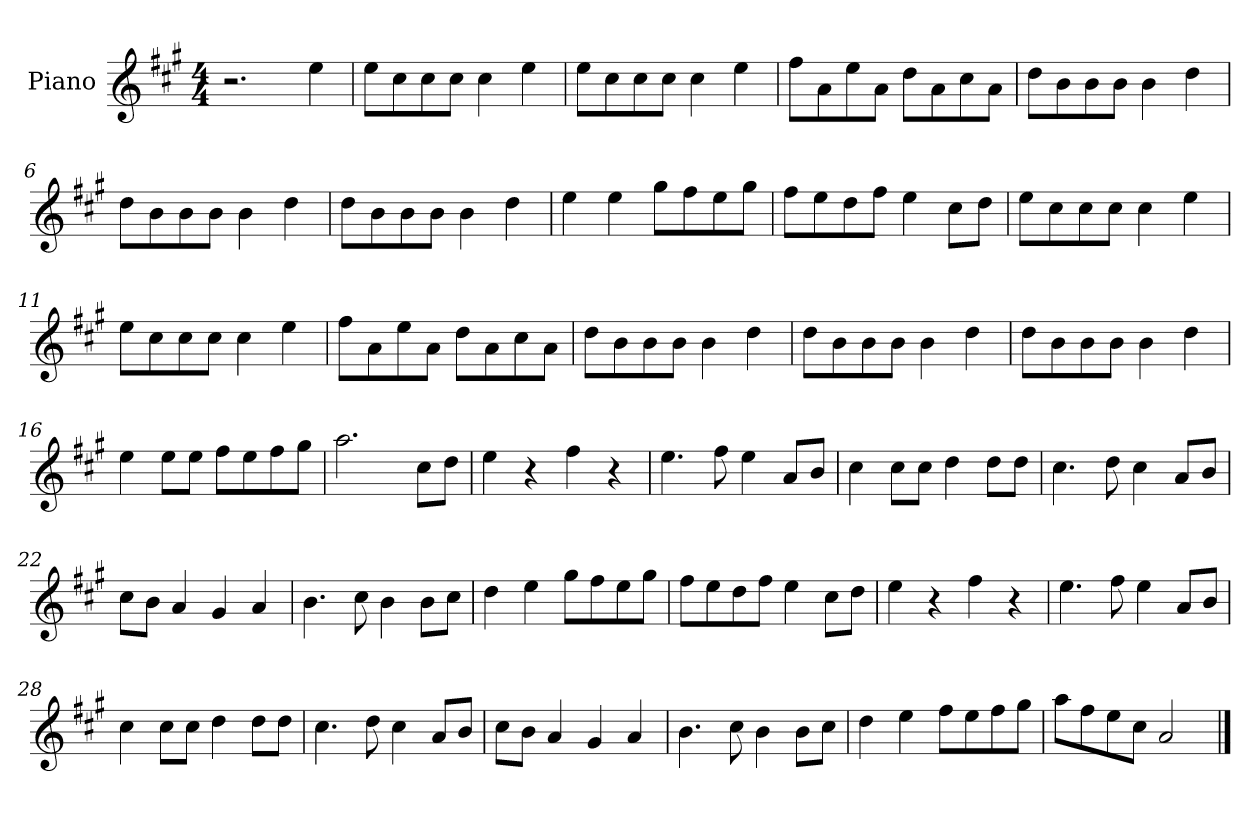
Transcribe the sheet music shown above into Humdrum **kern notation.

**kern
*part1
*staff1
*I"Piano
*I'Pno
*clefG2
*k[f#c#g#]
*M4/4
=1
2.r
4ee\
=2
8ee\L
8cc#\
8cc#\
8cc#\J
4cc#\
4ee\
=3
8ee\L
8cc#\
8cc#\
8cc#\J
4cc#\
4ee\
=4
8ff#\L
8a\
8ee\
8a\J
8dd\L
8a\
8cc#\
8a\J
=5
8dd\L
8b\
8b\
8b\J
4b\
4dd\
=6
8dd\L
8b\
8b\
8b\J
4b\
4dd\
=7
8dd\L
8b\
8b\
8b\J
4b\
4dd\
=8
4ee\
4ee\
8gg#\L
8ff#\
8ee\
8gg#\J
=9
8ff#\L
8ee\
8dd\
8ff#\J
4ee\
8cc#\L
8dd\J
=10
8ee\L
8cc#\
8cc#\
8cc#\J
4cc#\
4ee\
=11
8ee\L
8cc#\
8cc#\
8cc#\J
4cc#\
4ee\
=12
8ff#\L
8a\
8ee\
8a\J
8dd\L
8a\
8cc#\
8a\J
=13
8dd\L
8b\
8b\
8b\J
4b\
4dd\
=14
8dd\L
8b\
8b\
8b\J
4b\
4dd\
=15
8dd\L
8b\
8b\
8b\J
4b\
4dd\
=16
4ee\
8ee\L
8ee\J
8ff#\L
8ee\
8ff#\
8gg#\J
=17
2.aa\
8cc#\L
8dd\J
=18
4ee\
4r
4ff#\
4r
=19
4.ee\
8ff#\
4ee\
8a/L
8b/J
=20
4cc#\
8cc#\L
8cc#\J
4dd\
8dd\L
8dd\J
=21
4.cc#\
8dd\
4cc#\
8a/L
8b/J
=22
8cc#\L
8b\J
4a/
4g#/
4a/
=23
4.b\
8cc#\
4b\
8b\L
8cc#\J
=24
4dd\
4ee\
8gg#\L
8ff#\
8ee\
8gg#\J
=25
8ff#\L
8ee\
8dd\
8ff#\J
4ee\
8cc#\L
8dd\J
=26
4ee\
4r
4ff#\
4r
=27
4.ee\
8ff#\
4ee\
8a/L
8b/J
=28
4cc#\
8cc#\L
8cc#\J
4dd\
8dd\L
8dd\J
=29
4.cc#\
8dd\
4cc#\
8a/L
8b/J
=30
8cc#\L
8b\J
4a/
4g#/
4a/
=31
4.b\
8cc#\
4b\
8b\L
8cc#\J
=32
4dd\
4ee\
8ff#\L
8ee\
8ff#\
8gg#\J
=33
8aa\L
8ff#\
8ee\
8cc#\J
2a/
==
*-
